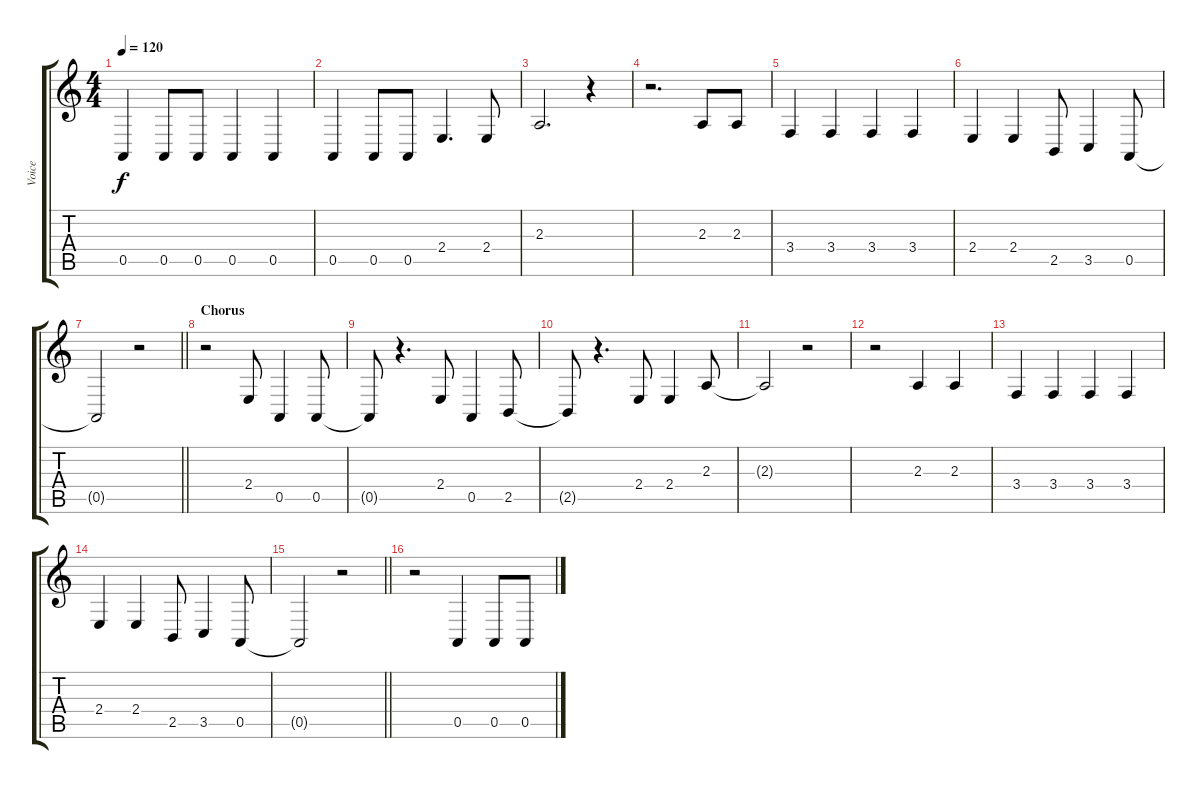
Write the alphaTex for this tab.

\track ("Voice" "Voice") {instrument viola}
\staff {score tabs}
\tuning (E4 B3 G3 D3 A2 E2) {hide}
\ts (4 4)
\tempo 120
\clef g2
\ks c
0.5.4{dy f} 0.5.8 0.5.8 0.5.4 0.5.4 |
0.5.4 0.5.8 0.5.8 2.4.4{d} 2.4.8 |
2.3.2{d} r.4 |
r.2{d} 2.3.8 2.3.8 |
3.4.4 3.4.4 3.4.4 3.4.4 |
2.4.4 2.4.4 2.5.8 3.5.4 0.5.8 |
\barLineRight lightlight
0.5{t}.2 r.2 |
\section ("" "Chorus")
r.2{volume 16 balance 0 instrument distortionguitar} 2.4.8 0.5.4 0.5.8 |
0.5{t}.8 r.4{d} 2.4.8 0.5.4 2.5.8 |
2.5{t}.8 r.4{d} 2.4.8 2.4.4 2.3.8 |
2.3{t}.2 r.2 |
r.2 2.3.4 2.3.4 |
3.4.4 3.4.4 3.4.4 3.4.4 |
2.4.4 2.4.4 2.5.8 3.5.4 0.5.8 |
\barLineRight lightlight
0.5{t}.2 r.2 |
r.2 0.5.4 0.5.8 0.5.8
